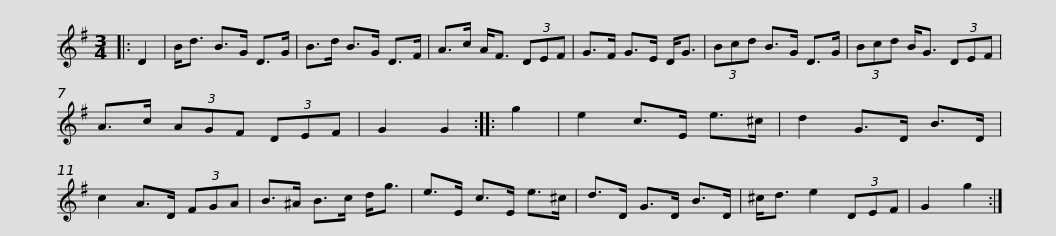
X:1
L:1/8
M:3/4
I:linebreak $
K:G
V:1 treble
V:1
|: D2 | B<d B>G D>G | B>d B>G D>F | A>c A<F (3DEF | G>F G>E D<G | %5
 (3Bcd B>G D>G |$ (3Bcd B<G (3DEF | A>c (3AGF (3DEF | G2 G2 :: g2 | %10
 e2 c>E e>^c | d2 G>D B>D | c2 A>D (3FGA |$ B>^A B>c d<g | e>E c>E e>^c | %15
 d>D G>D B>D | ^c<d e2 (3DEF | G2 g2 :| %18
